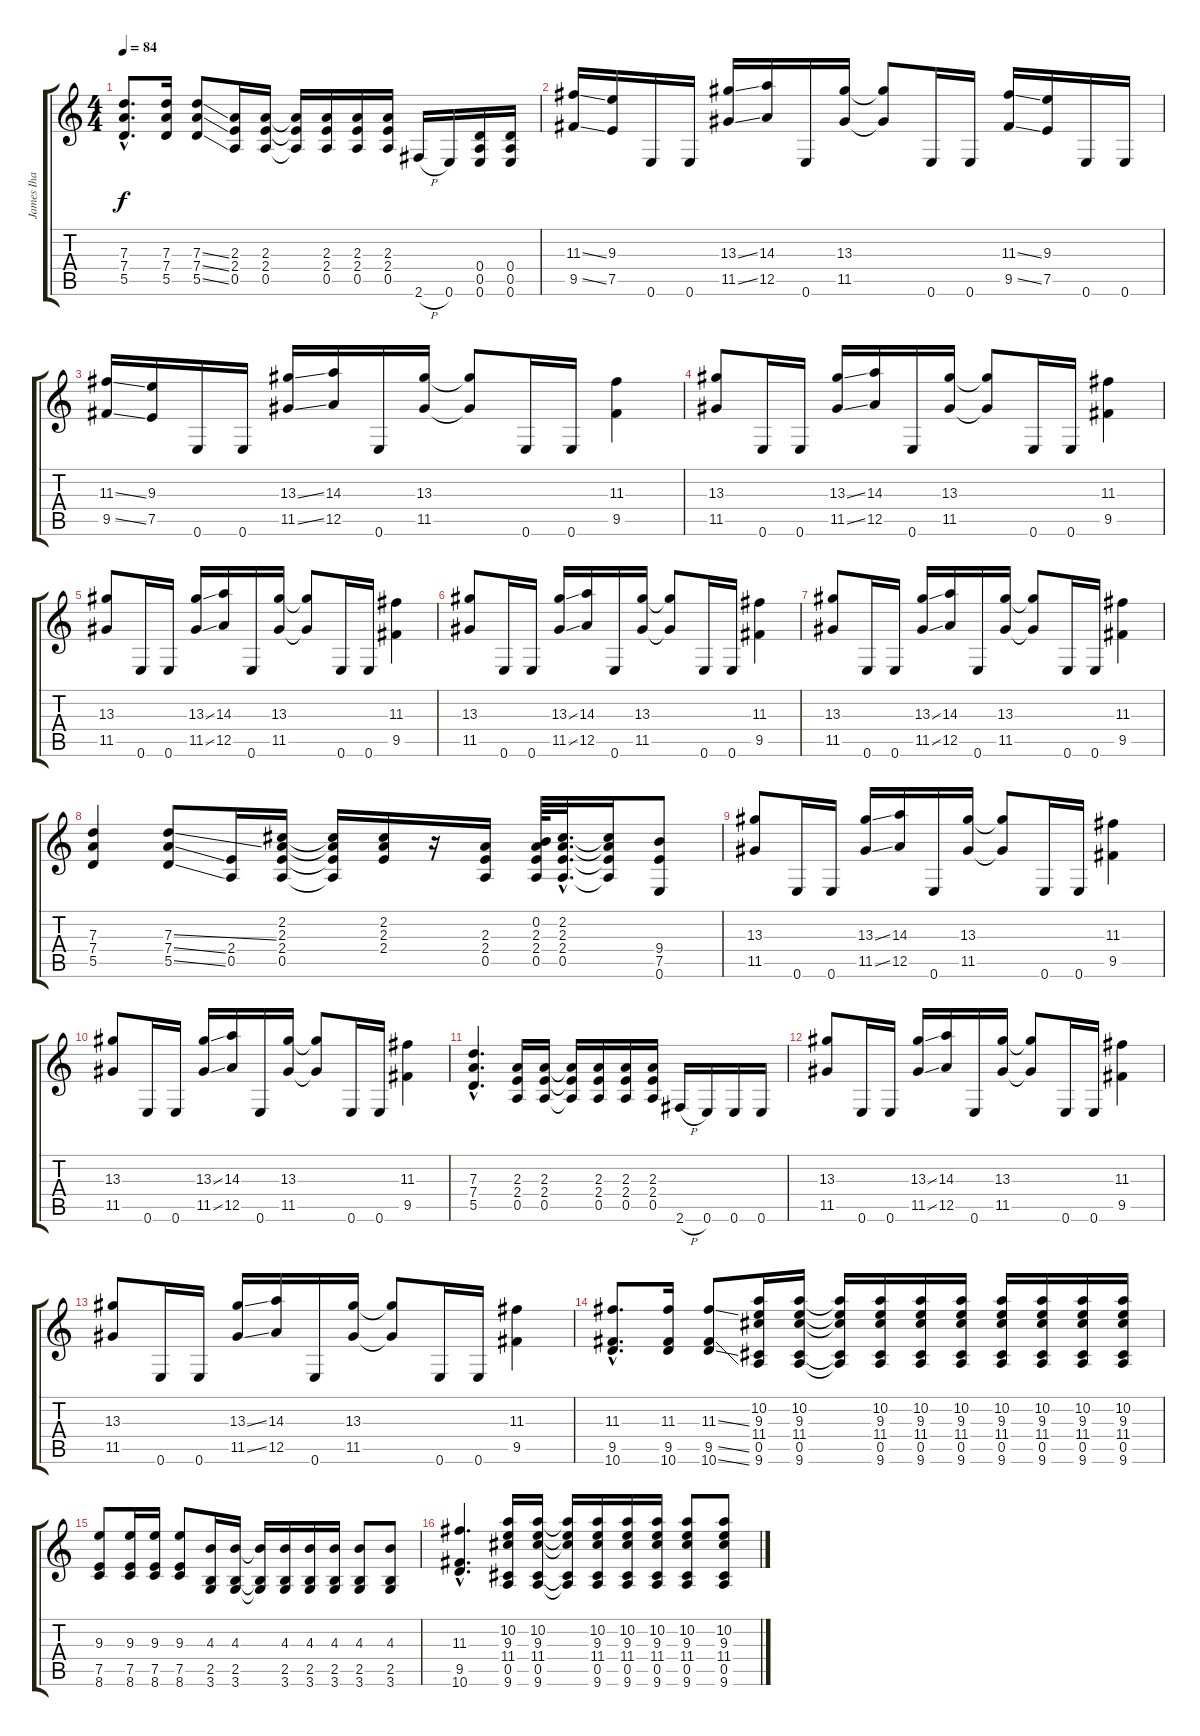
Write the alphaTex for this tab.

\track ("James Iha (Distortion Guitar)" "James Iha ") {instrument distortionguitar}
\staff {score tabs}
\tuning (E4 B3 G3 D3 A2 E2) {hide}
\ts (4 4)
\tempo 84
\clef g2
\ks c
(7.3{hac} 7.4{hac} 5.5{hac}).8{d dy f} (7.3 7.4 5.5).16 (7.3{ss} 7.4{ss} 5.5{ss}).8 (2.3 2.4 0.5).16 (2.3 2.4 0.5).16 (2.3{t} 2.4{t} 0.5{t}).16 (2.3 2.4 0.5).16 (2.3 2.4 0.5).16 (2.3 2.4 0.5).16 2.6{h}.16 0.6.16 (0.4 0.5 0.6).16 (0.4 0.5 0.6).16 |
(11.3{ss} 9.5{ss}).16 (9.3 7.5).16 0.6.16 0.6.16 (13.3{ss} 11.5{ss}).16 (14.3 12.5).16 0.6.16 (13.3 11.5).16 (13.3{t} 11.5{t}).8 0.6.16 0.6.16 (11.3{ss} 9.5{ss}).16 (9.3 7.5).16 0.6.16 0.6.16 |
(11.3{ss} 9.5{ss}).16 (9.3 7.5).16 0.6.16 0.6.16 (13.3{ss} 11.5{ss}).16 (14.3 12.5).16 0.6.16 (13.3 11.5).16 (13.3{t} 11.5{t}).8 0.6.16 0.6.16 (11.3 9.5).4 |
(13.3 11.5).8 0.6.16 0.6.16 (13.3{ss} 11.5{ss}).16 (14.3 12.5).16 0.6.16 (13.3 11.5).16 (13.3{t} 11.5{t}).8 0.6.16 0.6.16 (11.3 9.5).4 |
(13.3 11.5).8 0.6.16 0.6.16 (13.3{ss} 11.5{ss}).16 (14.3 12.5).16 0.6.16 (13.3 11.5).16 (13.3{t} 11.5{t}).8 0.6.16 0.6.16 (11.3 9.5).4 |
(13.3 11.5).8 0.6.16 0.6.16 (13.3{ss} 11.5{ss}).16 (14.3 12.5).16 0.6.16 (13.3 11.5).16 (13.3{t} 11.5{t}).8 0.6.16 0.6.16 (11.3 9.5).4 |
(13.3 11.5).8 0.6.16 0.6.16 (13.3{ss} 11.5{ss}).16 (14.3 12.5).16 0.6.16 (13.3 11.5).16 (13.3{t} 11.5{t}).8 0.6.16 0.6.16 (11.3 9.5).4 |
(7.3 7.4 5.5).4 (7.3{ss} 7.4{ss} 5.5{ss}).8 (2.4 0.5).16 (2.2 2.3 2.4 0.5).16 (2.2{t} 2.3{t} 2.4{t} 0.5{t}).16 (2.2 2.3 2.4).16 r.16 (2.3 2.4 0.5).16 (0.2 2.3 2.4 0.5).64 (2.2{hac} 2.3{hac} 2.4{hac} 0.5{hac}).32{d} (2.2{t} 2.3{t} 2.4{t} 0.5{t}).16 (9.4 7.5 0.6).8 |
(13.3 11.5).8 0.6.16 0.6.16 (13.3{ss} 11.5{ss}).16 (14.3 12.5).16 0.6.16 (13.3 11.5).16 (13.3{t} 11.5{t}).8 0.6.16 0.6.16 (11.3 9.5).4 |
(13.3 11.5).8 0.6.16 0.6.16 (13.3{ss} 11.5{ss}).16 (14.3 12.5).16 0.6.16 (13.3 11.5).16 (13.3{t} 11.5{t}).8 0.6.16 0.6.16 (11.3 9.5).4 |
(7.3{hac} 7.4{hac} 5.5{hac}).4{d} (2.3 2.4 0.5).16 (2.3 2.4 0.5).16 (2.3{t} 2.4{t} 0.5{t}).16 (2.3 2.4 0.5).16 (2.3 2.4 0.5).16 (2.3 2.4 0.5).16 2.6{h}.16 0.6.16 0.6.16 0.6.16 |
(13.3 11.5).8 0.6.16 0.6.16 (13.3{ss} 11.5{ss}).16 (14.3 12.5).16 0.6.16 (13.3 11.5).16 (13.3{t} 11.5{t}).8 0.6.16 0.6.16 (11.3 9.5).4 |
(13.3 11.5).8 0.6.16 0.6.16 (13.3{ss} 11.5{ss}).16 (14.3 12.5).16 0.6.16 (13.3 11.5).16 (13.3{t} 11.5{t}).8 0.6.16 0.6.16 (11.3 9.5).4 |
(11.3{hac} 9.5{hac} 10.6{hac}).8{d} (11.3 9.5 10.6).16 (11.3{ss} 9.5{ss} 10.6{ss}).8 (10.2 9.3 11.4 0.5 9.6).16 (10.2 9.3 11.4 0.5 9.6).16 (10.2{t} 9.3{t} 11.4{t} 0.5{t} 9.6{t}).16 (10.2 9.3 11.4 0.5 9.6).16 (10.2 9.3 11.4 0.5 9.6).16 (10.2 9.3 11.4 0.5 9.6).16 (10.2 9.3 11.4 0.5 9.6).16 (10.2 9.3 11.4 0.5 9.6).16 (10.2 9.3 11.4 0.5 9.6).16 (10.2 9.3 11.4 0.5 9.6).16 |
(9.3 7.5 8.6).8 (9.3 7.5 8.6).16 (9.3 7.5 8.6).16 (9.3 7.5 8.6).8 (4.3 2.5 3.6).16 (4.3 2.5 3.6).16 (4.3{t} 2.5{t} 3.6{t}).16 (4.3 2.5 3.6).16 (4.3 2.5 3.6).16 (4.3 2.5 3.6).16 (4.3 2.5 3.6).8 (4.3 2.5 3.6).8 |
(11.3{hac} 9.5{hac} 10.6{hac}).4{d} (10.2 9.3 11.4 0.5 9.6).16 (10.2 9.3 11.4 0.5 9.6).16 (10.2{t} 9.3{t} 11.4{t} 0.5{t} 9.6{t}).16 (10.2 9.3 11.4 0.5 9.6).16 (10.2 9.3 11.4 0.5 9.6).16 (10.2 9.3 11.4 0.5 9.6).16 (10.2 9.3 11.4 0.5 9.6).8 (10.2 9.3 11.4 0.5 9.6).8
